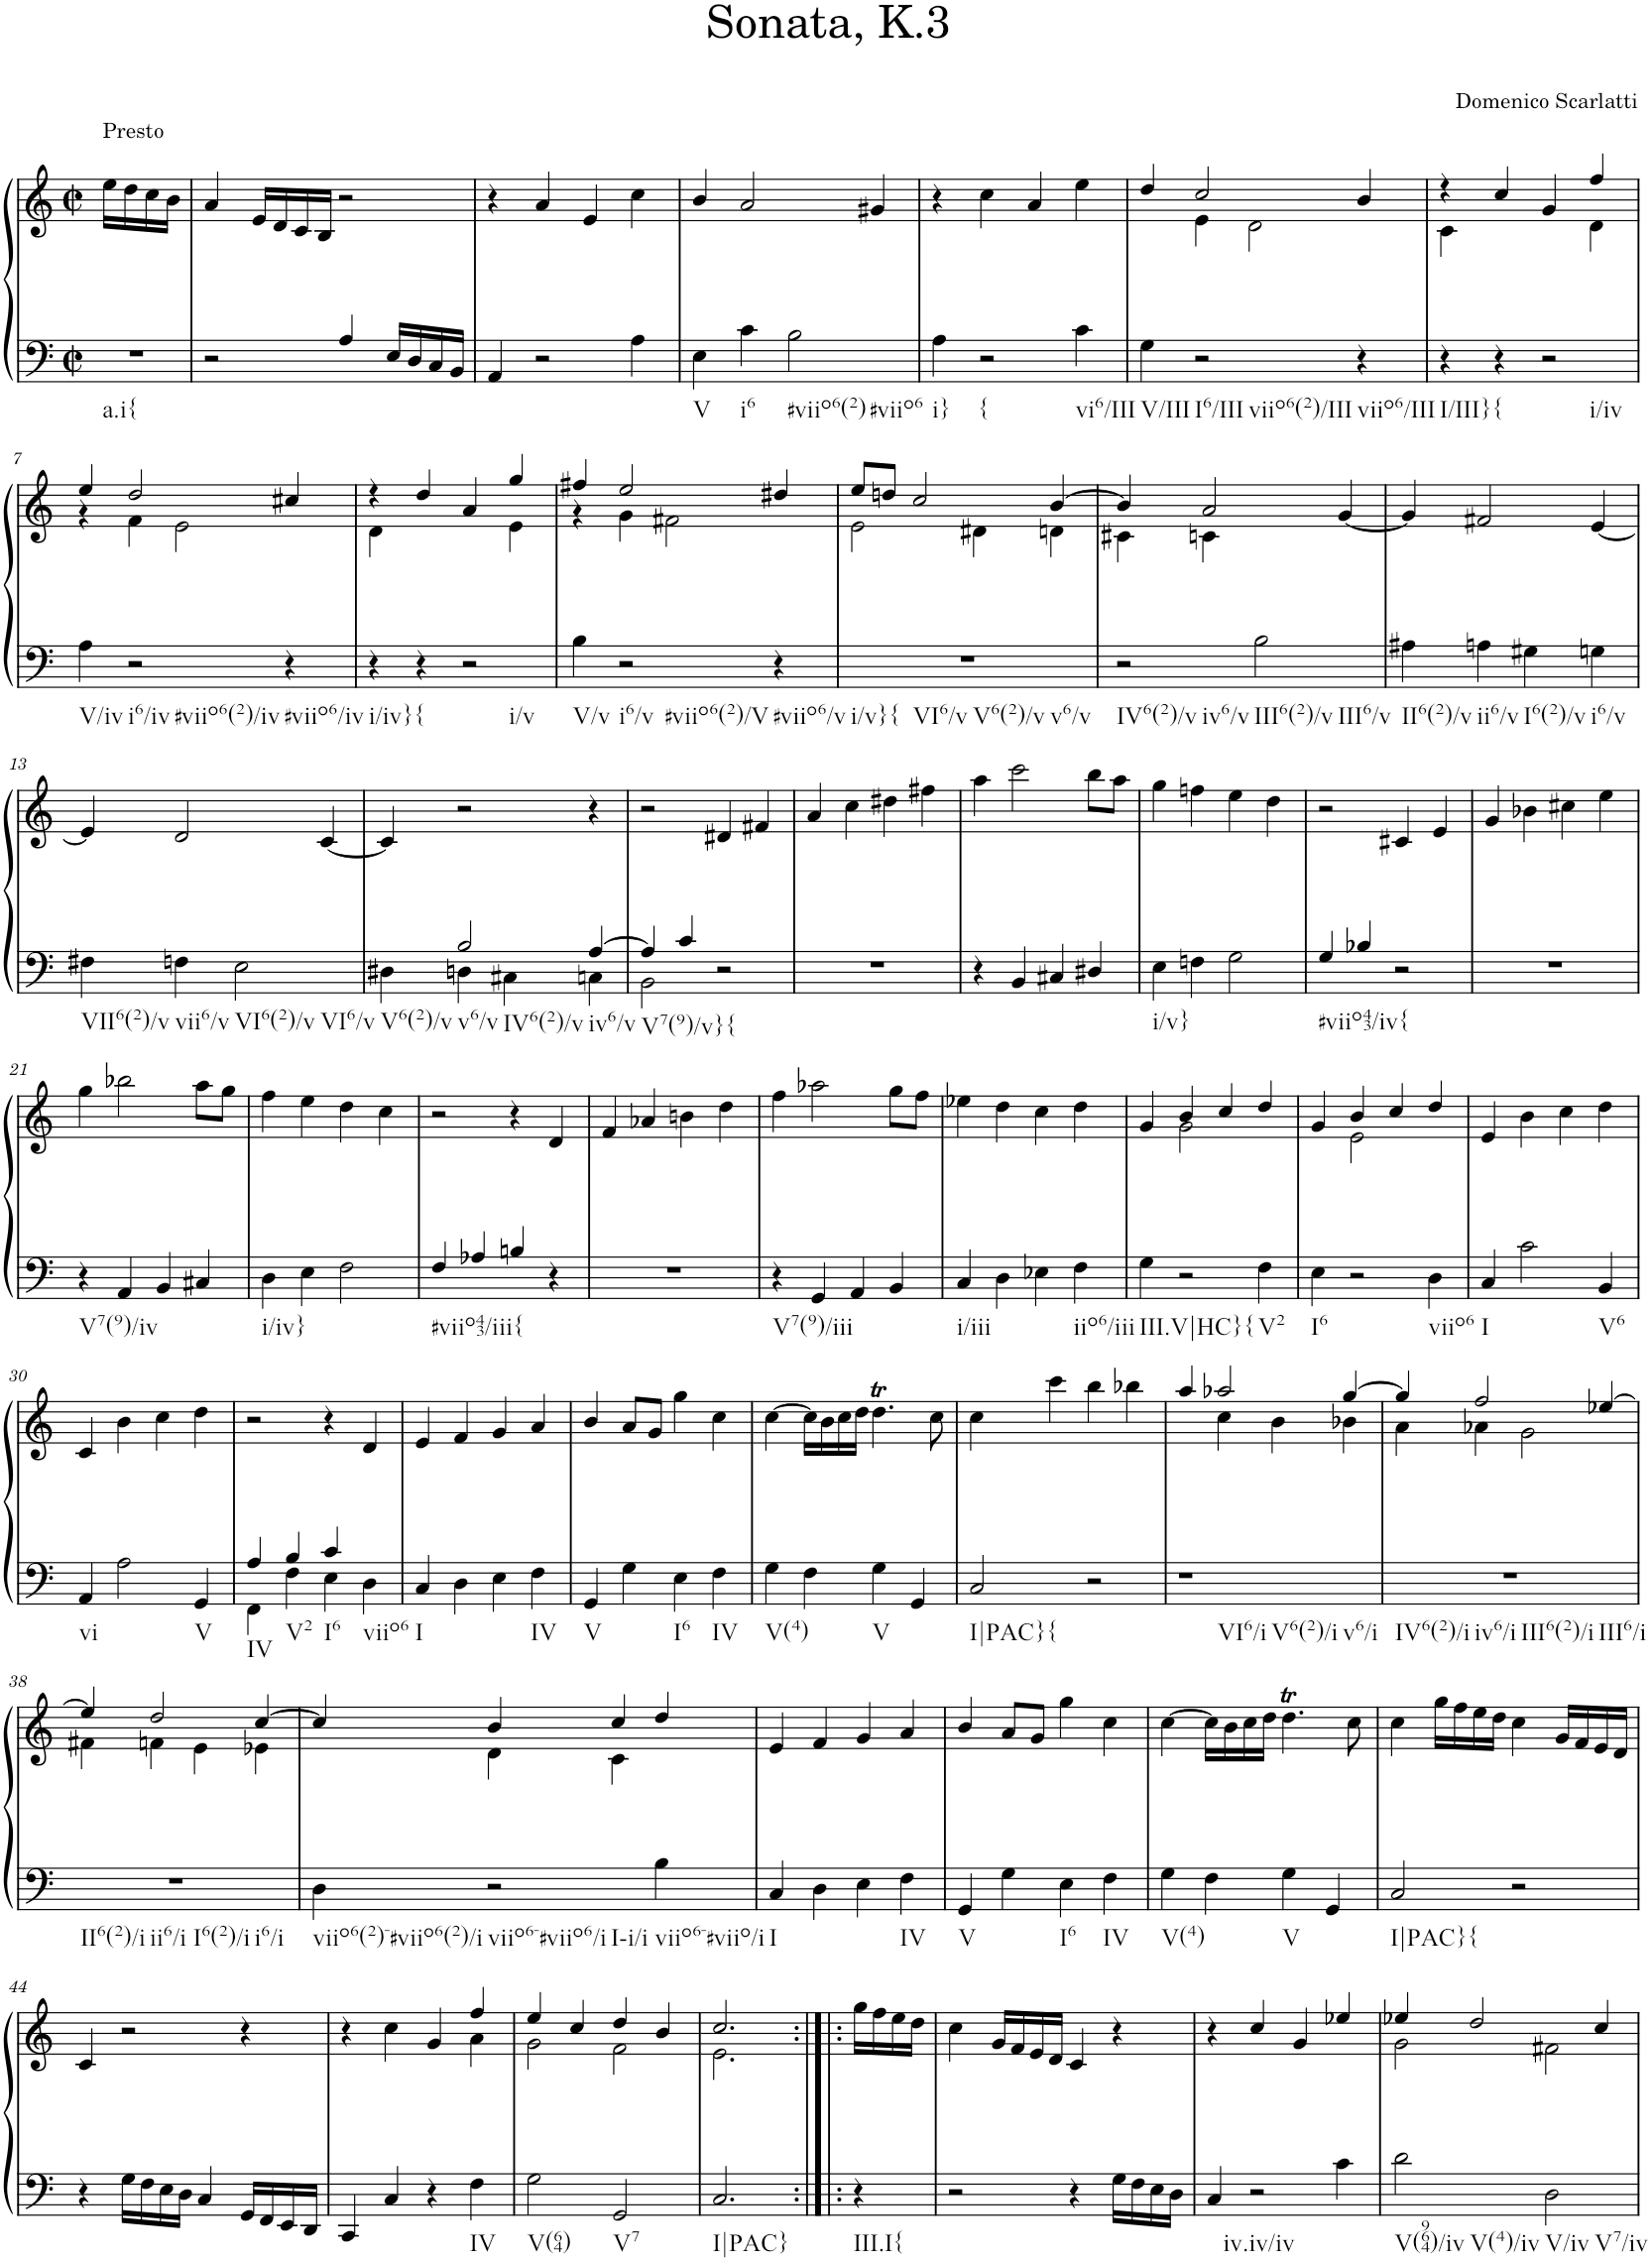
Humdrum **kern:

**kern	**kern
*part1	*part1
*staff2	*staff1
*I"Piano	*
*I'Pno.	*
*clefF4	*clefG2
*k[]	*k[]
*M2/2	*M2/2
*met(c|)	*met(c|)
=	=
!	!LO:TX:a:t=Presto
!LO:TX:b:t=a.i{	!
1r	16ee\LL
.	16dd\
.	16cc\
.	16b\JJ
.	2.ryy
=1	=1
2r	4a/
.	16e/LL
.	16d/
.	16c/
.	16B/JJ
4A/	2r
16E/LL	.
16D/	.
16C/	.
16BB/JJ	.
=2	=2
4AA/	4r
2r	4a/
.	4e/
4A\	4cc\
=3	=3
!LO:TX:b:t=V	!
4E\	4b/
!LO:TX:b:t=i6	!
4c\	2a/
!LO:TX:b:t=#viio6(2)	!
!LO:TX:b:t=#viio6	!
2B\	.
.	4g#X/
=4	=4
!LO:TX:b:t=i}	!
4A\	4r
!LO:TX:b:t={	!
2r	4cc\
.	4a/
!LO:TX:b:t=vi6/III	!
4c\	4ee\
=5	=5
*	*^
!LO:TX:b:t=V/III	!	!
4G\	4dd/	4ryy
!LO:TX:b:t=I6/III	!	!
!LO:TX:b:t=viio6(2)/III	!	!
2r	2cc/	4e\
.	.	2d\
!LO:TX:b:t=viio6/III	!	!
4r	4b/	.
=6	=6	=6
!LO:TX:b:t=I/III}	!	!
4r	4r	4c\
!LO:TX:b:t={	!	!
4r	4cc/	2ryy
!LO:TX:b:t=i/iv	!	!
2r	4g/	.
.	4ff/	4d\
!!LO:LB:g=z	!!
=7	=7	=7
!LO:TX:b:t=V/iv	!	!
4A\	4ee/	4r
!LO:TX:b:t=i6/iv	!	!
!LO:TX:b:t=#viio6(2)/iv	!	!
2r	2dd/	4f\
.	.	2e\
!LO:TX:b:t=#viio6/iv	!	!
4r	4cc#X/	.
=8	=8	=8
!LO:TX:b:t=i/iv}	!	!
4r	4r	4d\
!LO:TX:b:t={	!	!
4r	4dd/	2ryy
!LO:TX:b:t=i/v	!	!
2r	4a/	.
.	4gg/	4e\
=9	=9	=9
!LO:TX:b:t=V/v	!	!
4B\	4ff#X/	4r
!LO:TX:b:t=i6/v	!	!
!LO:TX:b:t=#viio6(2)/V	!	!
2r	2ee/	4g\
.	.	2f#X\
!LO:TX:b:t=#viio6/v	!	!
4r	4dd#X/	.
=10	=10	=10
!LO:TX:b:t=i/v}{	!	!
!LO:TX:b:t=VI6/v	!	!
!LO:TX:b:t=V6(2)/v	!	!
!LO:TX:b:t=v6/v	!	!
1r	8ee/L	2e\
.	8ddn/J	.
.	2cc/	.
.	.	4d#X\
.	[4b/	4dn\
=11	=11	=11
!LO:TX:b:t=IV6(2)/v	!	!
!LO:TX:b:t=iv6/v	!	!
2r	4b/]	4c#X\
.	2a/	4cn\
!LO:TX:b:t=III6(2)/v	!	!
!LO:TX:b:t=III6/v	!	!
2B\	.	2ryy
.	[4g/	.
*	*v	*v
=12	=12
!LO:TX:b:t=II6(2)/v	!
4A#X\	4g/]
!LO:TX:b:t=ii6/v	!
4An\	2f#X/
!LO:TX:b:t=I6(2)/v	!
4G#X\	.
!LO:TX:b:t=i6/v	!
4Gn\	[4e/
!!LO:LB:g=z
=13	=13
!LO:TX:b:t=VII6(2)/v	!
4F#X\	4e/]
!LO:TX:b:t=vii6/v	!
4Fn\	2d/
!LO:TX:b:t=VI6(2)/v	!
!LO:TX:b:t=VI6/v	!
2E\	.
.	[4c/
=14	=14
*^	*
!LO:TX:b:t=V6(2)/v	!	!
4D#X\	4ryy	4c/]
!LO:TX:b:t=v6/v	!	!
!LO:TX:b:t=IV6(2)/v	!	!
2B/	4Dn\	2r
.	4C#X\	.
!LO:TX:b:t=iv6/v	!	!
[4A/	4Cn\	4r
=15	=15	=15
!LO:TX:b:t=V7(9)/v}{	!	!
4A/]	2BB\	2r
4c/	.	.
2r	2ryy	4d#X/
.	.	4f#X/
*v	*v	*
=16	=16
1r	4a/
.	4cc\
.	4dd#X\
.	4ff#X\
=17	=17
4r	4aa\
4BB/	2ccc\
4C#X/	.
4D#X/	8bb\L
.	8aa\J
=18	=18
!LO:TX:b:t=i/v}	!
4E\	4gg\
4Fn\	4ffn\
2G\	4ee\
.	4dd\
=19	=19
!LO:TX:b:t=#viio43/iv{	!
4G/	2r
4B-X/	.
2r	4c#X/
.	4e/
=20	=20
1r	4g/
.	4b-X\
.	4cc#X\
.	4ee\
!!LO:LB:g=z
=21	=21
!LO:TX:b:t=V7(9)/iv	!
4r	4gg\
4AA/	2bb-X\
4BB/	.
4C#X/	8aa\L
.	8gg\J
=22	=22
!LO:TX:b:t=i/iv}	!
4D\	4ff\
4E\	4ee\
2F\	4dd\
.	4cc\
=23	=23
!LO:TX:b:t=#viio43/iii{	!
4F/	2r
4A-X/	.
4Bn/	4r
4r	4d/
=24	=24
1r	4f/
.	4a-X/
.	4bn\
.	4dd\
=25	=25
!LO:TX:b:t=V7(9)/iii	!
4r	4ff\
4GG/	2aa-X\
4AA/	.
4BB/	8gg\L
.	8ff\J
=26	=26
!LO:TX:b:t=i/iii	!
4C/	4ee-X\
4D\	4dd\
4E-X\	4cc\
!LO:TX:b:t=iio6/iii	!
4F\	4dd\
=27	=27
*	*^
!LO:TX:b:t=III.V|HC}{	!	!
4G\	4g/	4ryy
2r	4b/	2g\
.	4cc/	.
!LO:TX:b:t=V2	!	!
4F\	4dd/	4ryy
=28	=28	=28
!LO:TX:b:t=I6	!	!
4E\	4g/	4ryy
2r	4b/	2e\
.	4cc/	.
!LO:TX:b:t=viio6	!	!
4D\	4dd/	4ryy
=29	=29	=29
!LO:TX:b:t=I	!	!
*	*v	*v
4C/	4e/
2c\	4b\
.	4cc\
!LO:TX:b:t=V6	!
4BB/	4dd\
!!LO:LB:g=z
=30	=30
!LO:TX:b:t=vi	!
4AA/	4c/
2A\	4b\
.	4cc\
!LO:TX:b:t=V	!
4GG/	4dd\
=31	=31
*^	*
!LO:TX:b:t=IV	!	!
4A/	4FF\	2r
!LO:TX:b:t=V2	!	!
4B/	4F\	.
!LO:TX:b:t=I6	!	!
4c/	4E\	4r
!LO:TX:b:t=viio6	!	!
4D\	4ryy	4d/
=32	=32	=32
!LO:TX:b:t=I	!	!
*v	*v	*
4C/	4e/
4D\	4f/
4E\	4g/
!LO:TX:b:t=IV	!
4F\	4a/
=33	=33
!LO:TX:b:t=V	!
4GG/	4b/
4G\	8a/L
.	8g/J
!LO:TX:b:t=I6	!
4E\	4gg\
!LO:TX:b:t=IV	!
4F\	4cc\
=34	=34
!LO:TX:b:t=V(4)	!
4G\	[4cc\
4F\	16cc\LL]
.	16b\
.	16cc\
.	16dd\JJ
!LO:TX:b:t=V	!
4G\	4.ddT\
4GG/	.
.	8cc\
=35	=35
!LO:TX:b:t=I|PAC}	!
!LO:TX:b:t={	!
2C/	4cc\
.	4ccc\
2r	4bb\
.	4bb-X\
=36	=36
*	*^
!LO:TX:b:t=VI6/i	!	!
!LO:TX:b:t=V6(2)/i	!	!
!LO:TX:b:t=v6/i	!	!
1r	4aa/	4ryy
.	2aa-X/	4cc\
.	.	4b\
.	[4gg/	4b-X\
=37	=37	=37
!LO:TX:b:t=IV6(2)/i	!	!
!LO:TX:b:t=iv6/i	!	!
!LO:TX:b:t=III6(2)/i	!	!
!LO:TX:b:t=III6/i	!	!
1r	4gg/]	4a\
.	2ff/	4a-X\
.	.	2g\
.	[4ee-X/	.
!!LO:LB:g=z	!!
=38	=38	=38
!LO:TX:b:t=II6(2)/i	!	!
!LO:TX:b:t=ii6/i	!	!
!LO:TX:b:t=I6(2)/i	!	!
!LO:TX:b:t=i6/i	!	!
1r	4ee-/]	4f#X\
.	2dd/	4fn\
.	.	4e\
.	[4cc/	4e-X\
=39	=39	=39
!LO:TX:b:t=viio6(2)-#viio6(2)/i	!	!
4D\	4cc/]	4ryy
!LO:TX:b:t=viio6-#viio6/i	!	!
!LO:TX:b:t=I-i/i	!	!
2r	4b/	4d\
.	4cc/	4c\
!LO:TX:b:t=viio6-#viio/i	!	!
4B\	4dd/	4ryy
=40	=40	=40
!LO:TX:b:t=I	!	!
*	*v	*v
4C/	4e/
4D\	4f/
4E\	4g/
!LO:TX:b:t=IV	!
4F\	4a/
=41	=41
!LO:TX:b:t=V	!
4GG/	4b/
4G\	8a/L
.	8g/J
!LO:TX:b:t=I6	!
4E\	4gg\
!LO:TX:b:t=IV	!
4F\	4cc\
=42	=42
!LO:TX:b:t=V(4)	!
4G\	[4cc\
4F\	16cc\LL]
.	16b\
.	16cc\
.	16dd\JJ
!LO:TX:b:t=V	!
4G\	4.ddT\
4GG/	.
.	8cc\
=43	=43
!LO:TX:b:t=I|PAC}{	!
2C/	4cc\
.	16gg\LL
.	16ff\
.	16ee\
.	16dd\JJ
2r	4cc\
.	16g/LL
.	16f/
.	16e/
.	16d/JJ
!!LO:LB:g=z
=44	=44
4r	4c/
16G\LL	2r
16F\	.
16E\	.
16D\JJ	.
4C/	.
16GG/LL	4r
16FF/	.
16EE/	.
16DD/JJ	.
=45	=45
*	*^
4CC/	4r	2.ryy
4C/	4cc\	.
4r	4g/	.
!LO:TX:b:t=IV	!	!
4F\	4ff/	4a\
=46	=46	=46
!LO:TX:b:t=V(64)	!	!
2G\	4ee/	2g\
.	4cc/	.
!LO:TX:b:t=V7	!	!
2GG/	4dd/	2f\
.	4b/	.
=47	=47	=47
!LO:TX:b:t=I|PAC}	!	!
2.C/	2.cc/	2.e\
=47X1:|!|:	=47X1:|!|:	=47X1:|!|:
!LO:TX:b:t=III.I{	!	!
*	*v	*v
4r	16gg\LL
.	16ff\
.	16ee\
.	16dd\JJ
=48	=48
2r	4cc\
.	16g/LL
.	16f/
.	16e/
.	16d/JJ
4r	4c/
16G\LL	4r
16F\	.
16E\	.
16D\JJ	.
=49	=49
4C/	4r
!LO:TX:b:t=iv.iv/iv	!
2r	4cc/
.	4g/
4c\	4ee-X/
=50	=50
*	*^
!LO:TX:b:t=V(964)/iv	!	!
!LO:TX:b:t=V(4)/iv	!	!
2d\	4ee-X/	2g\
.	2dd/	.
!LO:TX:b:t=V/iv	!	!
!LO:TX:b:t=V7/iv	!	!
2D\	.	2f#X\
.	4cc/	.
*	*v	*v
=	=
*-	*-
